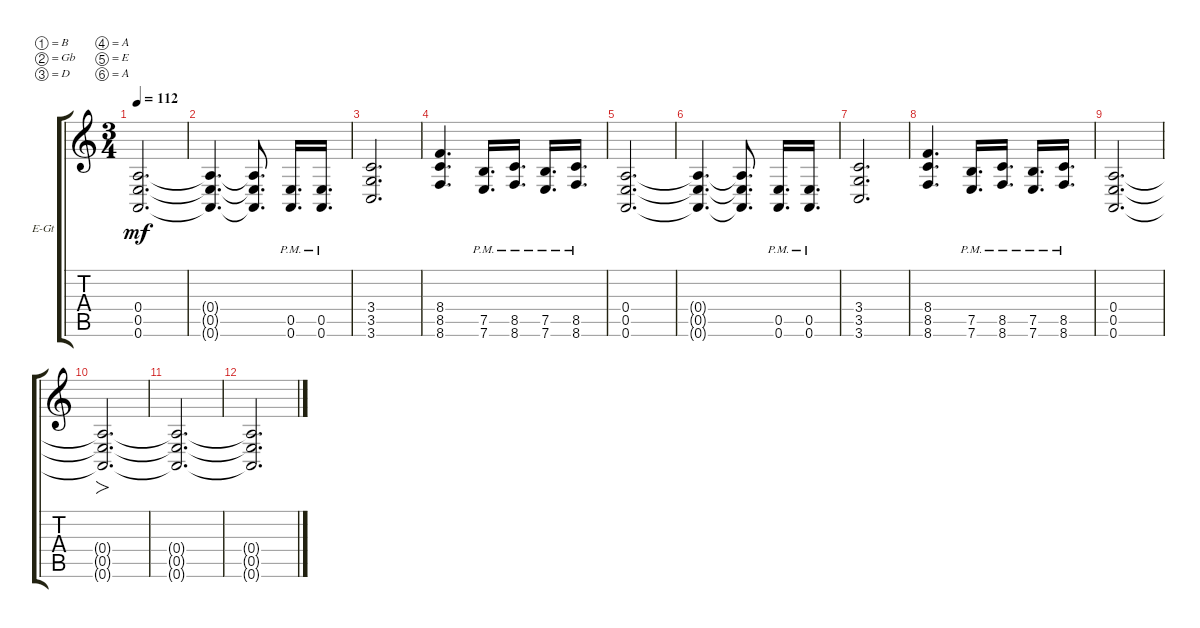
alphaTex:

\bracketExtendMode groupsimilarinstruments
\firstSystemTrackNameOrientation horizontal
\otherSystemsTrackNameOrientation horizontal
\track ("Right" "E-Gt") {instrument distortionguitar}
\staff {score tabs}
\tuning (B3 Gb3 D3 A2 E2 A1)
\ts (3 4)
\tempo 112
\clef g2
\ks c
(0.6 0.5 0.4).2{d dy mf} |
(0.6{t} 0.5{t} 0.4{t}).4{d} (0.6{t} 0.5{t} 0.4{t}).8{d} (0.5{pm} 0.6{pm}).16{d} (0.6{pm} 0.5{pm}).16{d} |
(3.6 3.5 3.4).2{d} |
(8.6 8.5 8.4).4{d} (7.6{pm} 7.5{pm}).16{d} (8.6{pm} 8.5{pm}).16{d} (7.6{pm} 7.5{pm}).16{d} (8.6{pm} 8.5{pm}).16{d} |
(0.6 0.5 0.4).2{d} |
(0.6{t} 0.5{t} 0.4{t}).4{d} (0.6{t} 0.5{t} 0.4{t}).8{d} (0.5{pm} 0.6{pm}).16{d} (0.6{pm} 0.5{pm}).16{d} |
(3.6 3.5 3.4).2{d} |
(8.6 8.5 8.4).4{d} (7.6{pm} 7.5{pm}).16{d} (8.6{pm} 8.5{pm}).16{d} (7.6{pm} 7.5{pm}).16{d} (8.6{pm} 8.5{pm}).16{d} |
(0.6 0.5 0.4).2{d} |
(0.6{t} 0.5{t} 0.4{t}).2{fo d} |
(0.4{t} 0.5{t} 0.6{t}).2{d} |
(0.6{t} 0.5{t} 0.4{t}).2{d}
